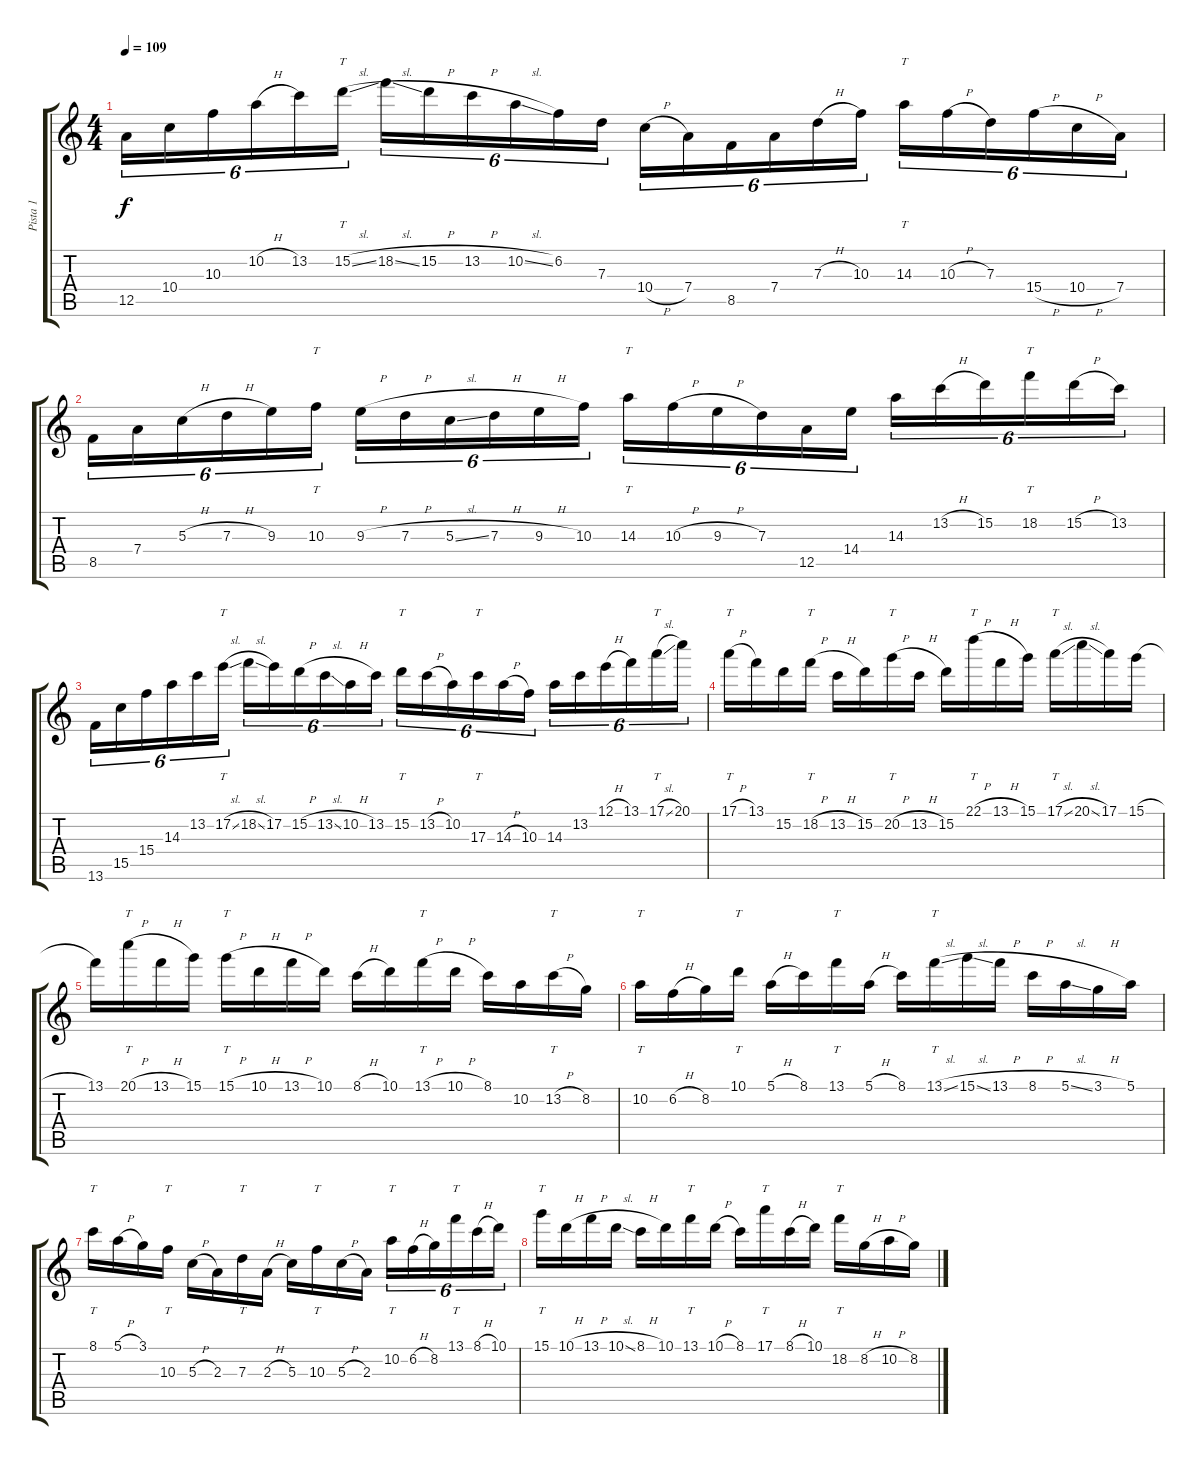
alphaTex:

\track ("Pista 1" "Pista 1") {instrument distortionguitar}
\staff {score tabs}
\tuning (E4 B3 G3 D3 A2 E2) {hide}
\ts (4 4)
\tempo 109
\clef g2
\ks c
12.5.16{tu (6 4) dy f} 10.4.16{tu (6 4)} 10.3.16{tu (6 4)} 10.2{h}.16{tu (6 4)} 13.2.16{tu (6 4)} 15.2{sl}.16{tt tu (6 4)} 18.2{sl}.16{tu (6 4)} 15.2{h}.16{tu (6 4)} 13.2{h}.16{tu (6 4)} 10.2{sl}.16{tu (6 4)} 6.2.16{tu (6 4)} 7.3.16{tu (6 4)} 10.4{h}.16{tu (6 4)} 7.4.16{tu (6 4)} 8.5.16{tu (6 4)} 7.4.16{tu (6 4)} 7.3{h}.16{tu (6 4)} 10.3.16{tu (6 4)} 14.3.16{tt tu (6 4)} 10.3{h}.16{tu (6 4)} 7.3.16{tu (6 4)} 15.4{h}.16{tu (6 4)} 10.4{h}.16{tu (6 4)} 7.4.16{tu (6 4)} |
8.5.16{tu (6 4)} 7.4.16{tu (6 4)} 5.3{h}.16{tu (6 4)} 7.3{h}.16{tu (6 4)} 9.3.16{tu (6 4)} 10.3.16{tt tu (6 4)} 9.3{h}.16{tu (6 4)} 7.3{h}.16{tu (6 4)} 5.3{sl}.16{tu (6 4)} 7.3{h}.16{tu (6 4)} 9.3{h}.16{tu (6 4)} 10.3.16{tu (6 4)} 14.3.16{tt tu (6 4)} 10.3{h}.16{tu (6 4)} 9.3{h}.16{tu (6 4)} 7.3.16{tu (6 4)} 12.5.16{tu (6 4)} 14.4.16{tu (6 4)} 14.3.16{tu (6 4)} 13.2{h}.16{tu (6 4)} 15.2.16{tu (6 4)} 18.2.16{tt tu (6 4)} 15.2{h}.16{tu (6 4)} 13.2.16{tu (6 4)} |
13.6.16{tu (6 4)} 15.5.16{tu (6 4)} 15.4.16{tu (6 4)} 14.3.16{tu (6 4)} 13.2.16{tu (6 4)} 17.2{sl}.16{tt tu (6 4)} 18.2{sl}.16{tu (6 4)} 17.2.16{tu (6 4)} 15.2{h}.16{tu (6 4)} 13.2{sl}.16{tu (6 4)} 10.2{h}.16{tu (6 4)} 13.2.16{tu (6 4)} 15.2.16{tt tu (6 4)} 13.2{h}.16{tu (6 4)} 10.2.16{tu (6 4)} 17.3.16{tt tu (6 4)} 14.3{h}.16{tu (6 4)} 10.3.16{tu (6 4)} 14.3.16{tu (6 4)} 13.2.16{tu (6 4)} 12.1{h}.16{tu (6 4)} 13.1.16{tu (6 4)} 17.1{sl}.16{tt tu (6 4)} 20.1.16{tu (6 4)} |
17.1{h}.16{tt} 13.1.16 15.2.16 18.2{h}.16{tt} 13.2{h}.16 15.2.16 20.2{h}.16{tt} 13.2{h}.16 15.2.16 22.1{h}.16{tt} 13.1{h}.16 15.1.16 17.1{sl}.16{tt} 20.1{sl}.16 17.1.16 15.1{h}.16 |
13.1.16 20.1{h}.16{tt} 13.1{h}.16 15.1.16 15.1{h}.16{tt} 10.1{h}.16 13.1{h}.16 10.1.16 8.1{h}.16 10.1.16 13.1{h}.16{tt} 10.1{h}.16 8.1.16 10.2.16 13.2{h}.16{tt} 8.2.16 |
10.2.16{tt} 6.2{h}.16 8.2.16 10.1.16{tt} 5.1{h}.16 8.1.16 13.1.16{tt} 5.1{h}.16 8.1.16 13.1{sl}.16{tt} 15.1{sl}.16 13.1{h}.16 8.1{h}.16 5.1{sl}.16 3.1{h}.16 5.1.16 |
8.1.16{tt} 5.1{h}.16 3.1.16 10.3.16{tt} 5.3{h}.16 2.3.16 7.3.16{tt} 2.3{h}.16 5.3.16 10.3.16{tt} 5.3{h}.16 2.3.16 10.2.16{tt tu (6 4)} 6.2{h}.16{tu (6 4)} 8.2.16{tu (6 4)} 13.1.16{tt tu (6 4)} 8.1{h}.16{tu (6 4)} 10.1.16{tu (6 4)} |
15.1.16{tt} 10.1{h}.16 13.1{h}.16 10.1{sl}.16 8.1{h}.16 10.1.16 13.1.16{tt} 10.1{h}.16 8.1.16 17.1.16{tt} 8.1{h}.16 10.1.16 18.2.16{tt} 8.2{h}.16 10.2{h}.16 8.2.16
